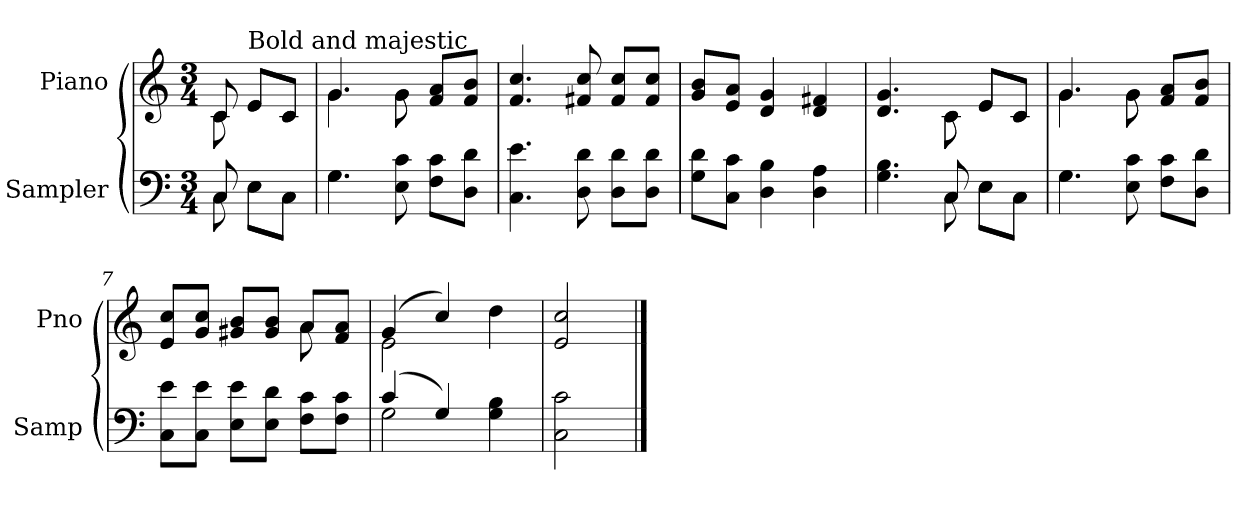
**kern	**kern
*part2	*part1
*staff2	*staff1
*I"Sampler	*I"Piano
*I'Samp	*I'Pno
*clefF4	*clefG2
*M3/4	*M3/4
=1	=1
*^	*^
8C/	8C	8c/	8c
!	!	!LO:TX:t=Bold and majestic	!
8E\L	8E\L	8e/L	8e/L
8C\J	8C\J	8c/J	8c/J
=2	=2	=2	=2
4.G\	4.G	4.g/	4.g
8E 8c	4.ryy	8g\	8g
8F\ 8c\L	.	8f/ 8a/L	4ryy
8D\ 8d\J	.	8f/ 8b/J	.
*v	*v	*	*
*	*v	*v
=3	=3
4.C 4.e	4.f 4.cc
8D 8d	8f#X 8cc
8D\ 8d\L	8f#/ 8cc/L
8D\ 8d\J	8f#/ 8cc/J
=4	=4
8G\ 8d\L	8g/ 8b/L
8C\ 8c\J	8e/ 8a/J
4D 4B	4d 4g
4D 4A	4d 4f#X
=5	=5
*^	*^
4.G 4.B	4.ryy	4.d 4.g	4.ryy
8C/	8C	8c\	8c
8E\L	8E\L	8e/L	8e/L
8C\J	8C\J	8c/J	8c/J
=6	=6	=6	=6
4.G\	4.G	4.g/	4.g
8E 8c	4.ryy	8g\	8g
8F\ 8c\L	.	8f/ 8a/L	4ryy
8D\ 8d\J	.	8f/ 8b/J	.
*v	*v	*	*
=7	=7	=7
8C\ 8e\L	8e/ 8cc/L	2ryy
8C\ 8e\J	8g/ 8cc/J	.
8E\ 8e\L	8g#X/ 8b/L	.
8E\ 8d\J	8g#/ 8b/J	.
8F\ 8c\L	8a/L	8a
8F\ 8c\J	8f/ 8a/J	8ryy
=8	=8	=8
*^	*	*
(4c/	2G	(4g/	2e
4G/)	.	4cc/)	.
4G 4B	4ryy	4dd	4ryy
*v	*v	*	*
*	*v	*v
=9	=9
2C 2c	2e 2cc
==	==
*-	*-
